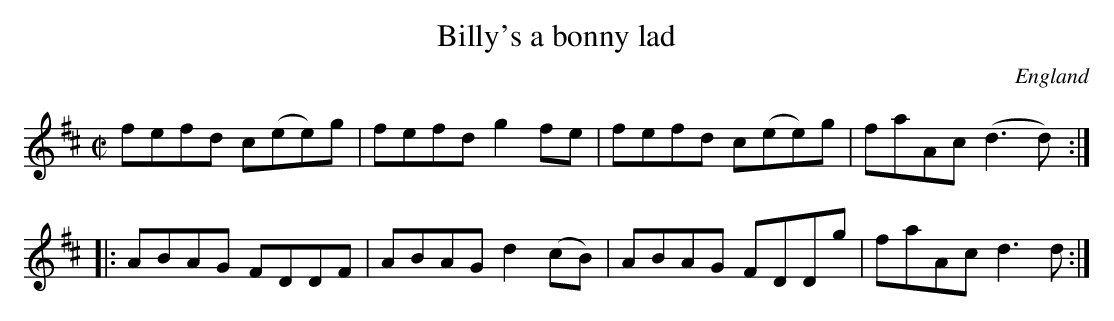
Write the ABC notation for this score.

X:1
T:Billy's a bonny lad
L:1/8
M:C|
O:England
K:D major
fefd c(ee)g | fefd g2fe   | fefd c(ee)g | faAc (d3d) ::
ABAG FDDF   | ABAG d2(cB) | ABAG FDDg   | faAc d3d :|
